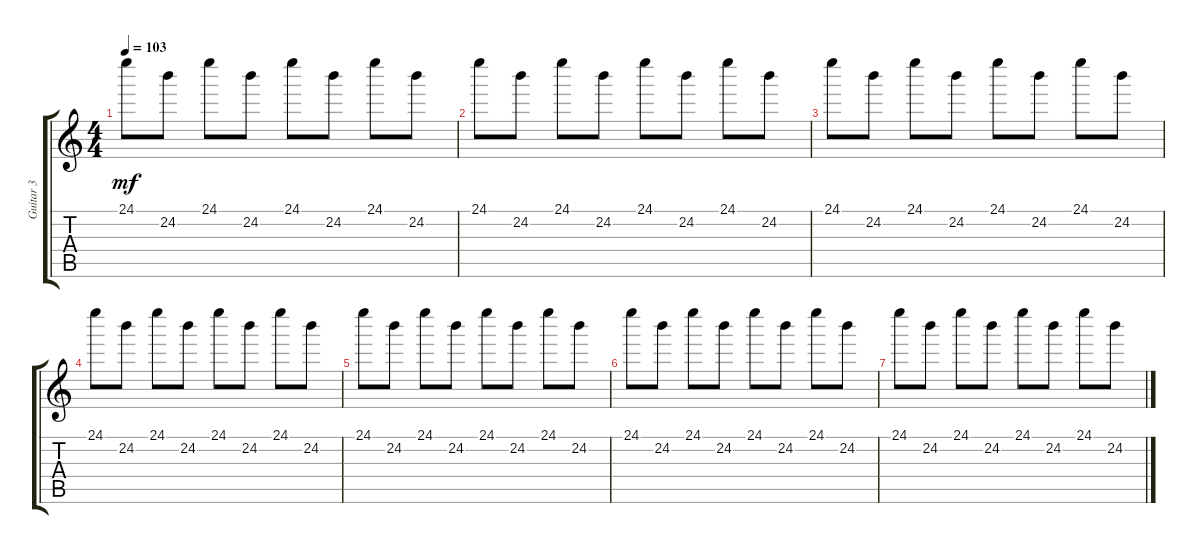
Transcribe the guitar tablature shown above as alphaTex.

\track ("Guitar 3" "Guitar 3") {instrument acousticguitarsteel}
\staff {score tabs}
\tuning (E4 B3 G3 D3 A2 E2) {hide}
\ts (4 4)
\tempo 103
\clef g2
\ks c
24.1.8{dy mf} 24.2.8 24.1.8 24.2.8 24.1.8 24.2.8 24.1.8 24.2.8 |
24.1.8 24.2.8 24.1.8 24.2.8 24.1.8 24.2.8 24.1.8 24.2.8 |
24.1.8 24.2.8 24.1.8 24.2.8 24.1.8 24.2.8 24.1.8 24.2.8 |
24.1.8 24.2.8 24.1.8 24.2.8 24.1.8 24.2.8 24.1.8 24.2.8 |
24.1.8 24.2.8 24.1.8 24.2.8 24.1.8 24.2.8 24.1.8 24.2.8 |
24.1.8 24.2.8 24.1.8 24.2.8 24.1.8 24.2.8 24.1.8 24.2.8 |
24.1.8 24.2.8 24.1.8 24.2.8 24.1.8 24.2.8 24.1.8 24.2.8
